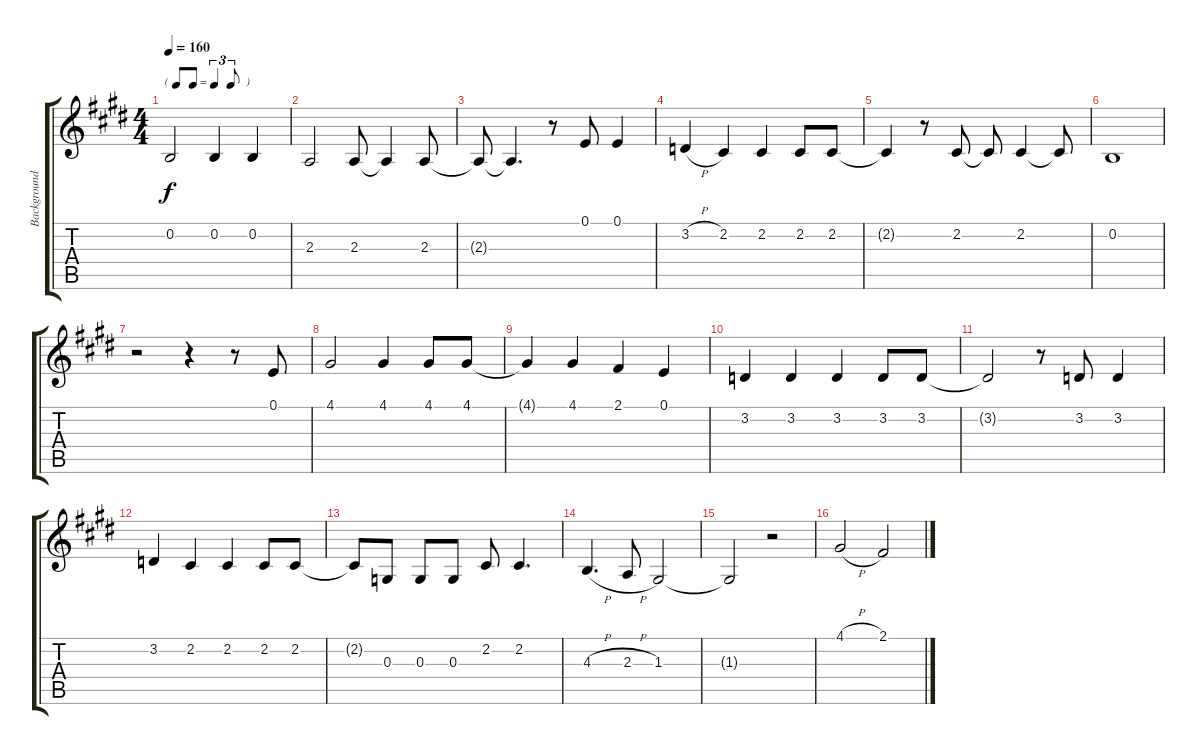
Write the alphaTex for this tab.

\track ("Background Vocals" "Background") {instrument flute}
\staff {score tabs}
\tuning (E4 B3 G3 D3 A2 E2) {hide}
\ts (4 4)
\tf triplet8th
\tempo 160
\clef g2
\ks e
0.2{t}.2{dy f} 0.2.4 0.2.4 |
2.3.2 2.3.8 2.3{t}.4 2.3.8 |
2.3{t}.8 2.3{t}.4{d} r.8 0.1.8 0.1.4 |
3.2{h}.4 2.2.4 2.2.4 2.2.8 2.2.8 |
2.2{t}.4 r.8 2.2.8 2.2{t}.8 2.2.4 2.2{t}.8 |
0.2.1 |
r.2 r.4 r.8 0.1.8 |
4.1.2 4.1.4 4.1.8 4.1.8 |
4.1{t}.4 4.1.4 2.1.4 0.1.4 |
3.2.4 3.2.4 3.2.4 3.2.8 3.2.8 |
3.2{t}.2 r.8 3.2.8 3.2.4 |
3.2.4 2.2.4 2.2.4 2.2.8 2.2.8 |
2.2{t}.8 0.3.8 0.3.8 0.3.8 2.2.8 2.2.4{d} |
4.3{h}.4{d} 2.3{h}.8 1.3.2 |
1.3{t}.2 r.2 |
4.1{h}.2 2.1.2
